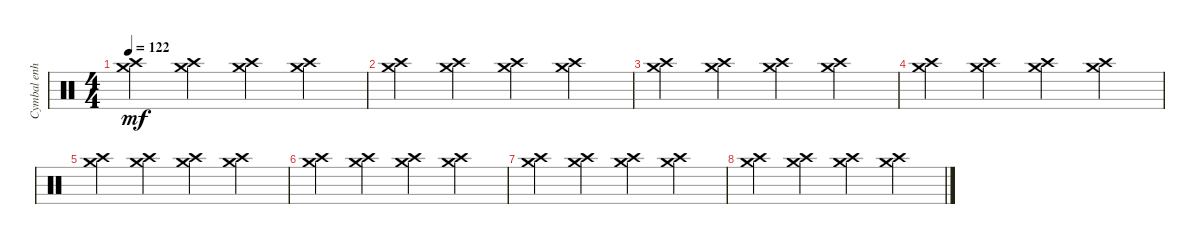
\track ("Cymbal enhancement" "Cymbal enh") {instrument percussion}
\staff {score}
\articulation defaults
\ts (4 4)
\tempo 122
\clef neutral
\ks c
("Crash high (hit)" "Crash medium (hit)").4{dy mf} ("Crash high (hit)" "Crash medium (hit)").4 ("Crash high (hit)" "Crash medium (hit)").4 ("Crash high (hit)" "Crash medium (hit)").4 |
("Crash high (hit)" "Crash medium (hit)").4 ("Crash high (hit)" "Crash medium (hit)").4 ("Crash high (hit)" "Crash medium (hit)").4 ("Crash high (hit)" "Crash medium (hit)").4 |
("Crash high (hit)" "Crash medium (hit)").4 ("Crash high (hit)" "Crash medium (hit)").4 ("Crash high (hit)" "Crash medium (hit)").4 ("Crash high (hit)" "Crash medium (hit)").4 |
("Crash high (hit)" "Crash medium (hit)").4 ("Crash high (hit)" "Crash medium (hit)").4 ("Crash high (hit)" "Crash medium (hit)").4 ("Crash high (hit)" "Crash medium (hit)").4 |
("Crash high (hit)" "Crash medium (hit)").4 ("Crash high (hit)" "Crash medium (hit)").4 ("Crash high (hit)" "Crash medium (hit)").4 ("Crash high (hit)" "Crash medium (hit)").4 |
("Crash high (hit)" "Crash medium (hit)").4 ("Crash high (hit)" "Crash medium (hit)").4 ("Crash high (hit)" "Crash medium (hit)").4 ("Crash high (hit)" "Crash medium (hit)").4 |
("Crash high (hit)" "Crash medium (hit)").4 ("Crash high (hit)" "Crash medium (hit)").4 ("Crash high (hit)" "Crash medium (hit)").4 ("Crash high (hit)" "Crash medium (hit)").4 |
("Crash high (hit)" "Crash medium (hit)").4 ("Crash high (hit)" "Crash medium (hit)").4 ("Crash high (hit)" "Crash medium (hit)").4 ("Crash high (hit)" "Crash medium (hit)").4
